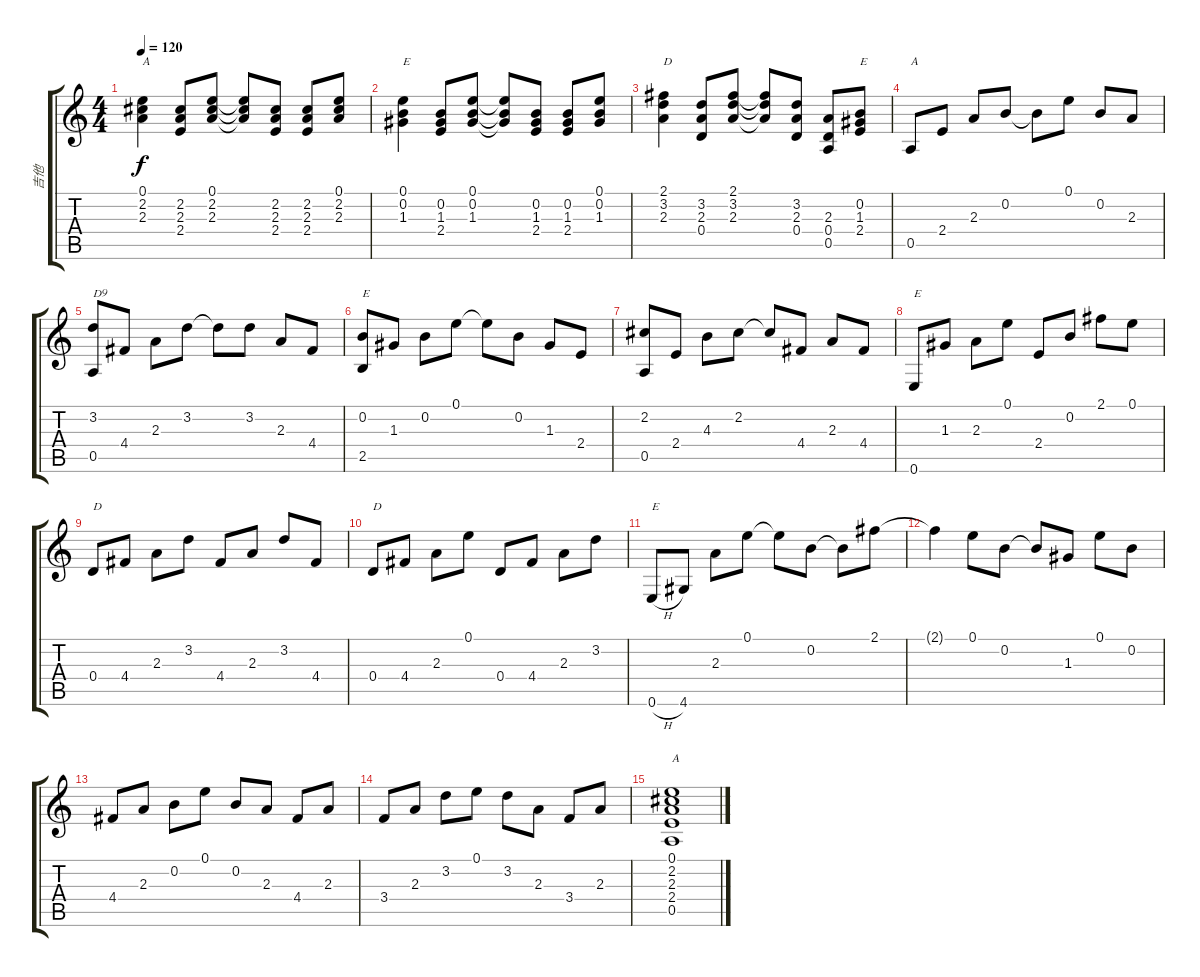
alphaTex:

\track ("吉他" "吉他") {instrument acousticguitarsteel}
\staff {score tabs}
\tuning (E4 B3 G3 D3 A2 E2) {hide}
\ts (4 4)
\tempo 120
\clef g2
\ks c
(0.1 2.2 2.3).4{txt "A" dy f} (2.2 2.3 2.4).8 (0.1 2.2 2.3).8 (0.1{t} 2.2{t} 2.3{t}).8 (2.2 2.3 2.4).8 (2.2 2.3 2.4).8 (0.1 2.2 2.3).8 |
(0.1 0.2 1.3).4{txt "E"} (0.2 1.3 2.4).8 (0.1 0.2 1.3).8 (0.1{t} 0.2{t} 1.3{t}).8 (0.2 1.3 2.4).8 (0.2 1.3 2.4).8 (0.1 0.2 1.3).8 |
(2.1 3.2 2.3).4{txt "D"} (3.2 2.3 0.4).8 (2.1 3.2 2.3).8 (2.1{t} 3.2{t} 2.3{t}).8 (3.2 2.3 0.4).8 (2.3 0.4 0.5).8 (0.2 1.3 2.4).8{txt "E"} |
0.5.8{txt "A"} 2.4.8 2.3.8 0.2.8 0.2{t}.8 0.1.8 0.2.8 2.3.8 |
(3.2 0.5).8{txt "D9"} 4.4.8 2.3.8 3.2.8 3.2{t}.8 3.2.8 2.3.8 4.4.8 |
(0.2 2.5).8{txt "E"} 1.3.8 0.2.8 0.1.8 0.1{t}.8 0.2.8 1.3.8 2.4.8 |
(2.2 0.5).8 2.4.8 4.3.8 2.2.8 2.2{t}.8 4.4.8 2.3.8 4.4.8 |
0.6.8{txt "E"} 1.3.8 2.3.8 0.1.8 2.4.8 0.2.8 2.1.8 0.1.8 |
0.4.8{txt "D"} 4.4.8 2.3.8 3.2.8 4.4.8 2.3.8 3.2.8 4.4.8 |
0.4.8{txt "D"} 4.4.8 2.3.8 0.1.8 0.4.8 4.4.8 2.3.8 3.2.8 |
0.6{h}.8{txt "E"} 4.6.8 2.3.8 0.1.8 0.1{t}.8 0.2.8 0.2{t}.8 2.1.8 |
2.1{t}.4 0.1.8 0.2.8 0.2{t}.8 1.3.8 0.1.8 0.2.8 |
4.4.8 2.3.8 0.2.8 0.1.8 0.2.8 2.3.8 4.4.8 2.3.8 |
3.4.8 2.3.8 3.2.8 0.1.8 3.2.8 2.3.8 3.4.8 2.3.8 |
(0.1 2.2 2.3 2.4 0.5).1{txt "A"}
